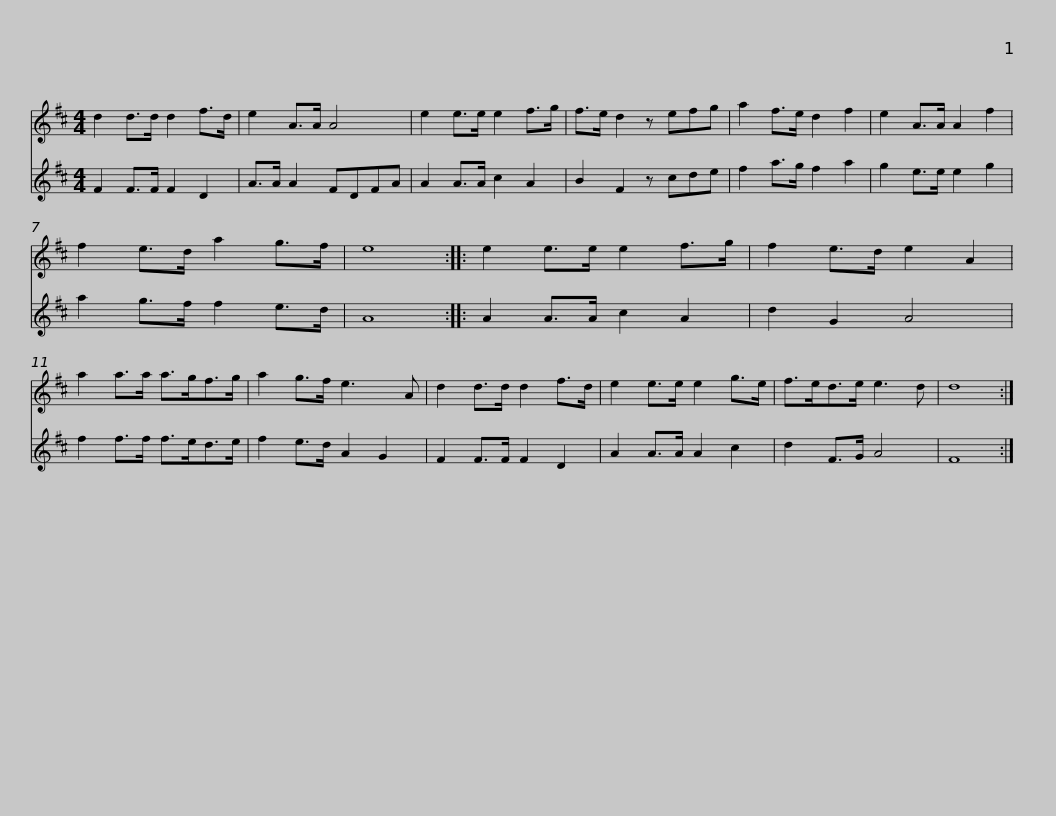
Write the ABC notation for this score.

X:1
%%score 1 2
L:1/8
M:4/4
I:linebreak $
K:D
V:1 treble
V:2 treble
V:1
 d2 d>d d2 f>d | e2 A>A A4 | e2 e>e e2 f>g | f>e d2 z efg | a2 f>e d2 f2 | %5
 e2 A>A A2 f2 |$ f2 e>d a2 g>f | e8 :: e2 e>e e2 f>g | f2 e>d e2 A2 | %10
 a2 a>a a>gf>g | a2 g>f e3 A |$ d2 d>d d2 f>d | e2 e>e e2 g>e | f>ed>e e3 d | %15
 d8 :| %16
V:2
 F2 F>F F2 D2 | A>A A2 FDFA | A2 A>A c2 A2 | B2 F2 z cde | f2 a>g f2 a2 | %5
 g2 e>e e2 g2 |$ a2 g>f f2 e>d | A8 :: A2 A>A c2 A2 | d2 G2 A4 | %10
 f2 f>f f>ed>e | f2 e>d A2 G2 |$ F2 F>F F2 D2 | A2 A>A A2 c2 | d2 F>G A4 | %15
 F8 :| %16
